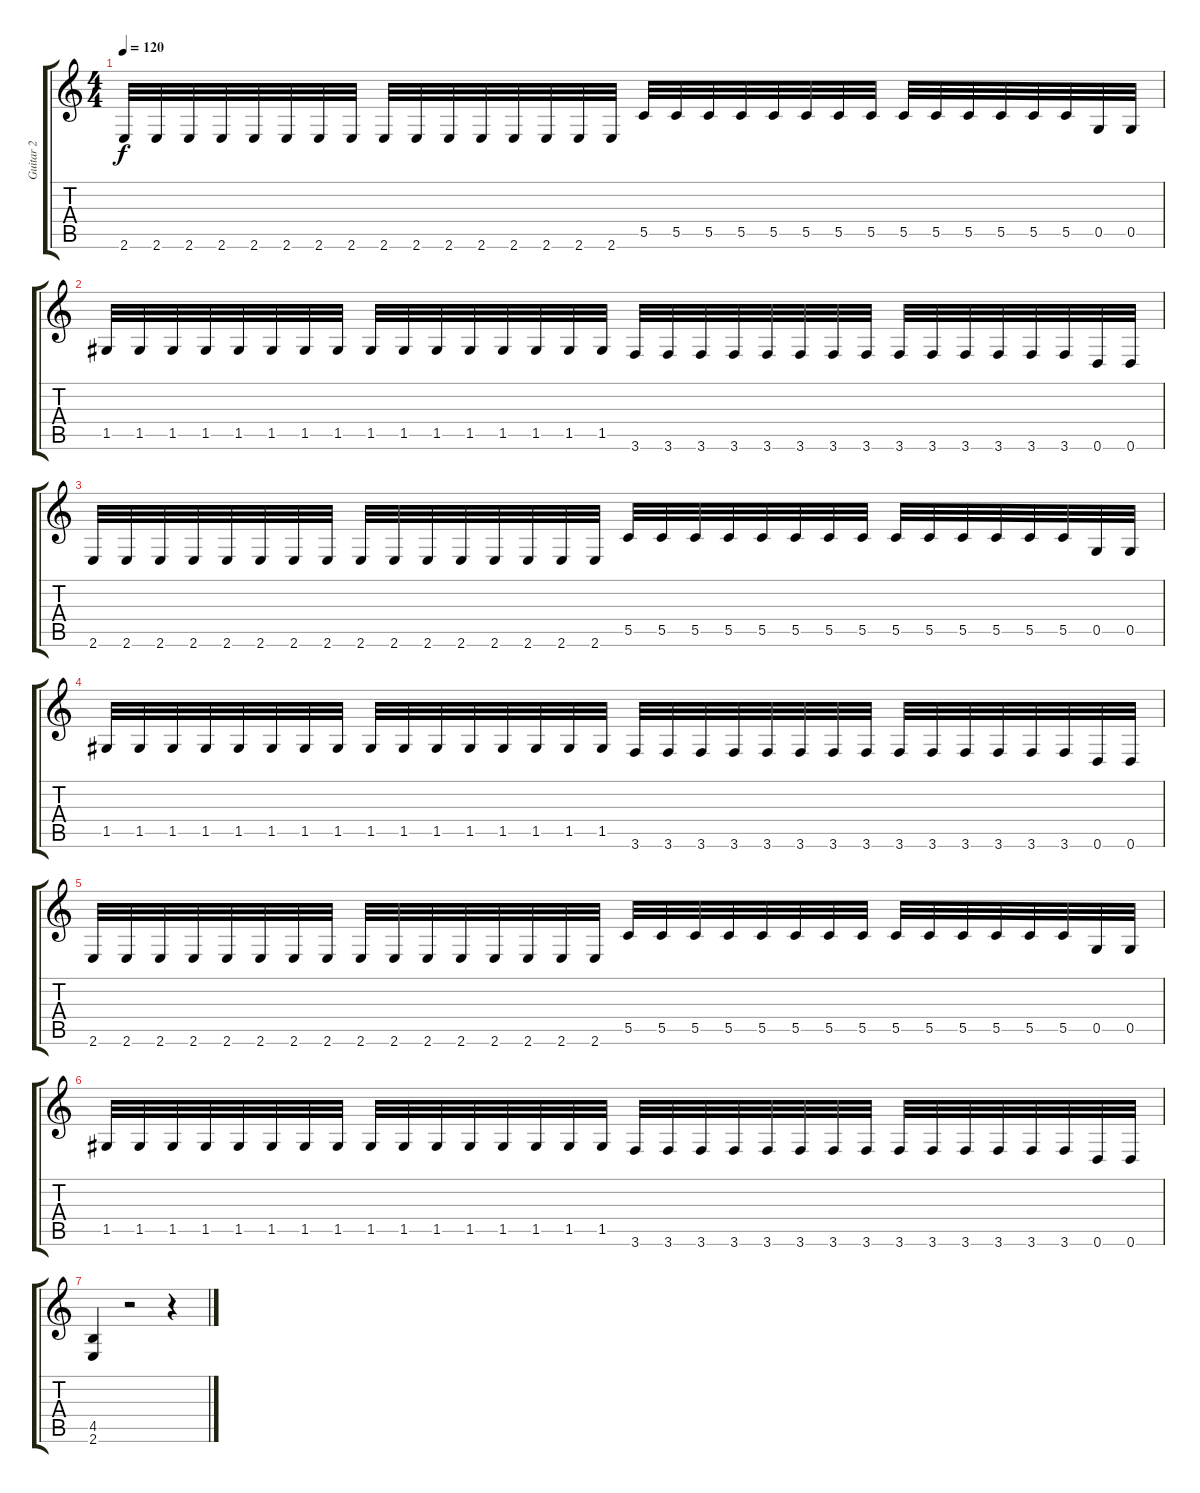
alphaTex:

\track ("Guitar 2" "Guitar 2") {instrument distortionguitar}
\staff {score tabs}
\tuning (D4 A3 F3 C3 G2 D2) {hide}
\ts (4 4)
\tempo 120
\clef g2
\ks c
2.6.32{dy f} 2.6.32 2.6.32 2.6.32 2.6.32 2.6.32 2.6.32 2.6.32 2.6.32 2.6.32 2.6.32 2.6.32 2.6.32 2.6.32 2.6.32 2.6.32 5.5.32 5.5.32 5.5.32 5.5.32 5.5.32 5.5.32 5.5.32 5.5.32 5.5.32 5.5.32 5.5.32 5.5.32 5.5.32 5.5.32 0.5.32 0.5.32 |
1.5.32 1.5.32 1.5.32 1.5.32 1.5.32 1.5.32 1.5.32 1.5.32 1.5.32 1.5.32 1.5.32 1.5.32 1.5.32 1.5.32 1.5.32 1.5.32 3.6.32 3.6.32 3.6.32 3.6.32 3.6.32 3.6.32 3.6.32 3.6.32 3.6.32 3.6.32 3.6.32 3.6.32 3.6.32 3.6.32 0.6.32 0.6.32 |
2.6.32 2.6.32 2.6.32 2.6.32 2.6.32 2.6.32 2.6.32 2.6.32 2.6.32 2.6.32 2.6.32 2.6.32 2.6.32 2.6.32 2.6.32 2.6.32 5.5.32 5.5.32 5.5.32 5.5.32 5.5.32 5.5.32 5.5.32 5.5.32 5.5.32 5.5.32 5.5.32 5.5.32 5.5.32 5.5.32 0.5.32 0.5.32 |
1.5.32 1.5.32 1.5.32 1.5.32 1.5.32 1.5.32 1.5.32 1.5.32 1.5.32 1.5.32 1.5.32 1.5.32 1.5.32 1.5.32 1.5.32 1.5.32 3.6.32 3.6.32 3.6.32 3.6.32 3.6.32 3.6.32 3.6.32 3.6.32 3.6.32 3.6.32 3.6.32 3.6.32 3.6.32 3.6.32 0.6.32 0.6.32 |
2.6.32 2.6.32 2.6.32 2.6.32 2.6.32 2.6.32 2.6.32 2.6.32 2.6.32 2.6.32 2.6.32 2.6.32 2.6.32 2.6.32 2.6.32 2.6.32 5.5.32 5.5.32 5.5.32 5.5.32 5.5.32 5.5.32 5.5.32 5.5.32 5.5.32 5.5.32 5.5.32 5.5.32 5.5.32 5.5.32 0.5.32 0.5.32 |
1.5.32 1.5.32 1.5.32 1.5.32 1.5.32 1.5.32 1.5.32 1.5.32 1.5.32 1.5.32 1.5.32 1.5.32 1.5.32 1.5.32 1.5.32 1.5.32 3.6.32 3.6.32 3.6.32 3.6.32 3.6.32 3.6.32 3.6.32 3.6.32 3.6.32 3.6.32 3.6.32 3.6.32 3.6.32 3.6.32 0.6.32 0.6.32 |
(4.5 2.6).4 r.2 r.4
